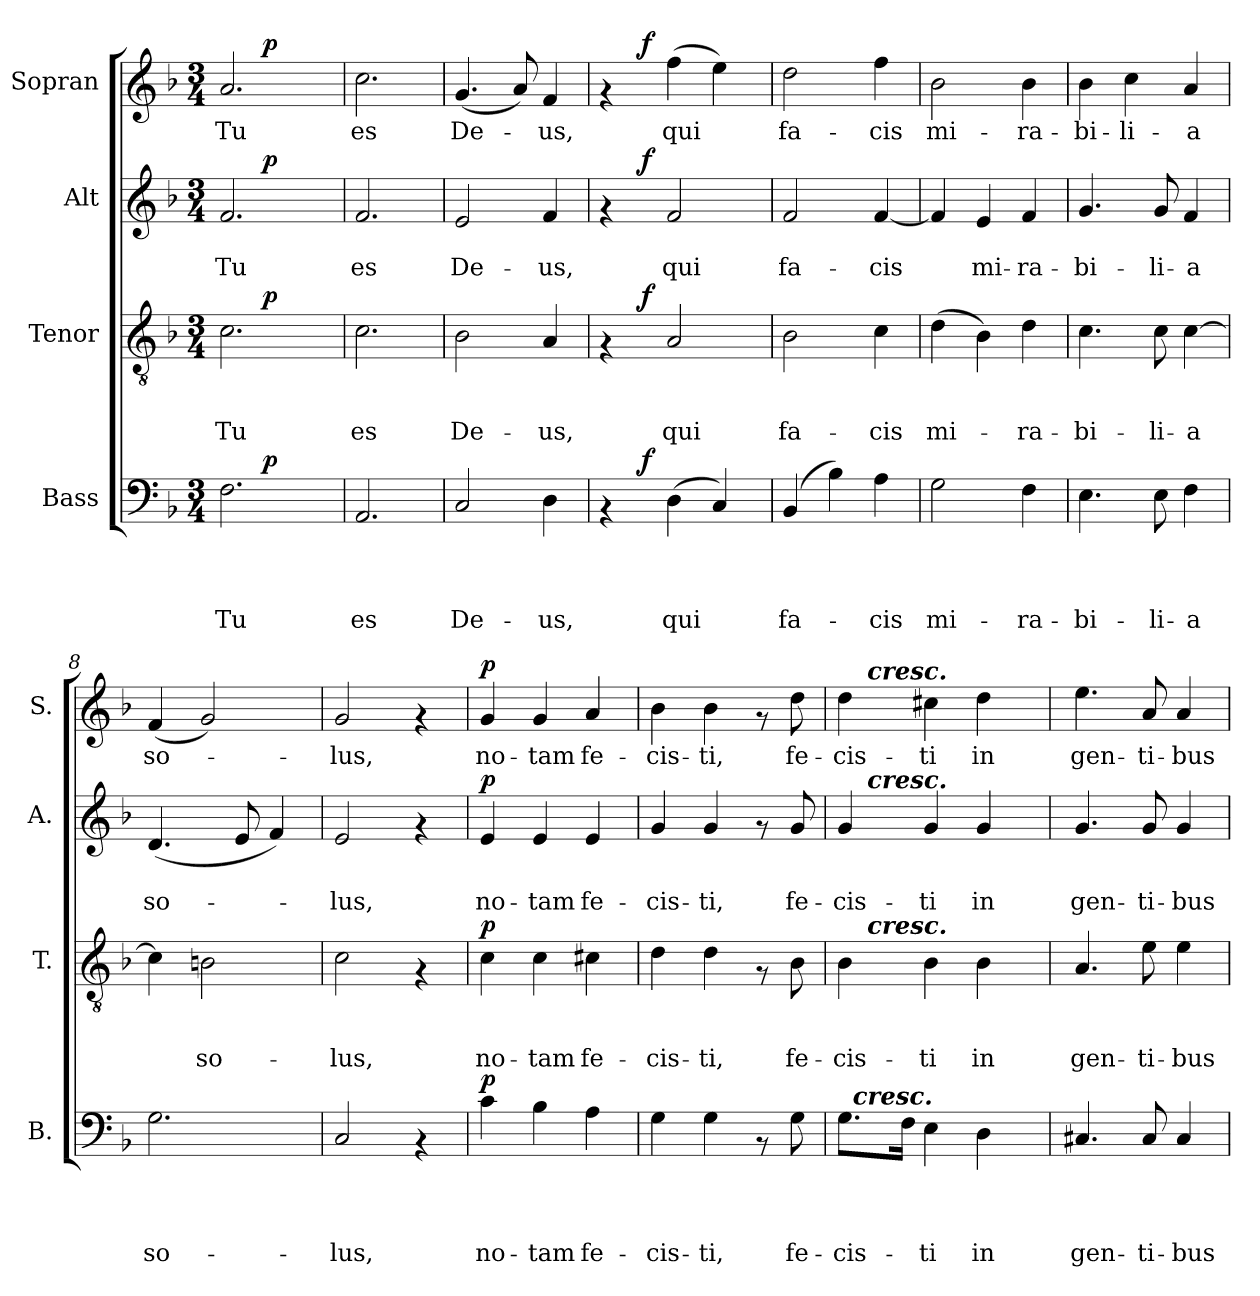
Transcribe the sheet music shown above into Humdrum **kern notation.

**kern	**text	**text	**text	**text	**dynam	**kern	**text	**text	**text	**dynam	**kern	**text	**text	**dynam	**kern	**text	**dynam
*part4	*part4	*part4	*part4	*part4	*part4	*part3	*part3	*part3	*part3	*part3	*part2	*part2	*part2	*part2	*part1	*part1	*part1
*staff4	*staff4	*staff4	*staff4	*staff4	*staff4	*staff3	*staff3	*staff3	*staff3	*staff3	*staff2	*staff2	*staff2	*staff2	*staff1	*staff1	*staff1
*I"Bass	*	*	*	*	*	*I"Tenor	*	*	*	*	*I"Alt	*	*	*	*I"Sopran	*	*
*I'B.	*	*	*	*	*	*I'T.	*	*	*	*	*I'A.	*	*	*	*I'S.	*	*
*clefF4	*	*	*	*	*	*clefGv2	*	*	*	*	*clefG2	*	*	*	*clefG2	*	*
*k[b-]	*	*	*	*	*	*k[b-]	*	*	*	*	*k[b-]	*	*	*	*k[b-]	*	*
*F:	*	*	*	*	*	*F:	*	*	*	*	*F:	*	*	*	*F:	*	*
*M3/4	*	*	*	*	*	*M3/4	*	*	*	*	*M3/4	*	*	*	*M3/4	*	*
=1	=1	=1	=1	=1	=1	=1	=1	=1	=1	=1	=1	=1	=1	=1	=1	=1	=1
!	!	!	!	!LO:LY:b	!	!	!	!	!LO:LY:b	!	!	!	!LO:LY:b	!	!	!LO:LY:b	!
*^	*	*	*	*	*	*^	*	*	*	*	*^	*	*	*	*^	*	*
2.F\	8..ryy	.	.	.	Tu	.	2.c\	8..ryy	.	.	Tu	.	2.f/	8..ryy	.	Tu	.	2.a/	8..ryy	Tu	.
!	!	!	!	!	!	!LO:DY:a	!	!	!	!	!	!LO:DY:a	!	!	!	!	!LO:DY:a	!	!	!	!LO:DY:a
.	2ryy	.	.	.	.	p	.	2ryy	.	.	.	p	.	2ryy	.	.	p	.	2ryy	.	p
.	32ryy	.	.	.	.	.	.	32ryy	.	.	.	.	.	32ryy	.	.	.	.	32ryy	.	.
=2	=2	=2	=2	=2	=2	=2	=2	=2	=2	=2	=2	=2	=2	=2	=2	=2	=2	=2	=2	=2	=2
!	!	!	!	!	!LO:LY:b	!	!	!	!	!	!LO:LY:b	!	!	!	!	!LO:LY:b	!	!	!	!LO:LY:b	!
*v	*v	*	*	*	*	*	*	*	*	*	*	*	*v	*v	*	*	*	*v	*v	*	*
*	*	*	*	*	*	*v	*v	*	*	*	*	*	*	*	*	*	*	*
2.AA/	.	.	.	es	.	2.c\	.	.	es	.	2.f/	.	es	.	2.cc\	es	.
=3	=3	=3	=3	=3	=3	=3	=3	=3	=3	=3	=3	=3	=3	=3	=3	=3	=3
!	!	!	!	!LO:LY:b	!	!	!	!	!LO:LY:b	!	!	!	!LO:LY:b	!	!	!LO:LY:b	!
2C/	.	.	.	De-	.	2B-\	.	.	De-	.	2e/	.	De-	.	(<4.g/	De-	.
.	.	.	.	.	.	.	.	.	.	.	.	.	.	.	8a/)	.	.
!	!	!	!	!LO:LY:b	!	!	!	!	!LO:LY:b	!	!	!	!LO:LY:b	!	!	!LO:LY:b	!
4D\	.	.	.	-us,	.	4A/	.	.	-us,	.	4f/	.	-us,	.	4f/	-us,	.
=4	=4	=4	=4	=4	=4	=4	=4	=4	=4	=4	=4	=4	=4	=4	=4	=4	=4
*^	*	*	*	*	*	*^	*	*	*	*	*^	*	*	*	*^	*	*
4rAA	8ryy	.	.	.	.	.	4rF	8ryy	.	.	.	.	4rf	8ryy	.	.	.	4rf	8ryy	.	.
.	32ryy	.	.	.	.	.	.	32ryy	.	.	.	.	.	32ryy	.	.	.	.	32ryy	.	.
!	!	!	!	!	!	!LO:DY:a	!	!	!	!	!	!LO:DY:a	!	!	!	!	!LO:DY:a	!	!	!	!LO:DY:a
.	2ryy	.	.	.	.	f	.	2ryy	.	.	.	f	.	2ryy	.	.	f	.	2ryy	.	f
!	!	!	!	!	!LO:LY:b	!	!	!	!	!	!LO:LY:b	!	!	!	!	!LO:LY:b	!	!	!	!LO:LY:b	!
(>4D\	.	.	.	.	qui	.	2A/	.	.	.	qui	.	2f/	.	.	qui	.	(>4ff\	.	qui	.
4C/)	.	.	.	.	.	.	.	.	.	.	.	.	.	.	.	.	.	4ee\)	.	.	.
.	16.ryy	.	.	.	.	.	.	16.ryy	.	.	.	.	.	16.ryy	.	.	.	.	16.ryy	.	.
=5	=5	=5	=5	=5	=5	=5	=5	=5	=5	=5	=5	=5	=5	=5	=5	=5	=5	=5	=5	=5	=5
!	!	!	!	!	!LO:LY:b	!	!	!	!	!	!LO:LY:b	!	!	!	!	!LO:LY:b	!	!	!	!LO:LY:b	!
*v	*v	*	*	*	*	*	*	*	*	*	*	*	*v	*v	*	*	*	*v	*v	*	*
*	*	*	*	*	*	*v	*v	*	*	*	*	*	*	*	*	*	*	*
(4BB-/	.	.	.	fa-	.	2B-\	.	.	fa-	.	2f/	.	fa-	.	2dd\	fa-	.
4B-\)	.	.	.	.	.	.	.	.	.	.	.	.	.	.	.	.	.
!	!	!	!	!LO:LY:b	!	!	!	!	!LO:LY:b	!	!	!	!LO:LY:b	!	!	!LO:LY:b	!
4A\	.	.	.	-cis	.	4c\	.	.	-cis	.	[<4f/	.	-cis	.	4ff\	-cis	.
=6	=6	=6	=6	=6	=6	=6	=6	=6	=6	=6	=6	=6	=6	=6	=6	=6	=6
!	!	!	!	!LO:LY:b	!	!	!	!	!LO:LY:b	!	!	!	!	!	!	!LO:LY:b	!
2G\	.	.	.	mi-	.	(>4d\	.	.	mi-	.	4f/]	.	.	.	2b-\	mi-	.
!	!	!	!	!	!	!	!	!	!	!	!	!	!LO:LY:b	!	!	!	!
.	.	.	.	.	.	4B-\)	.	.	.	.	4e/	.	mi-	.	.	.	.
!	!	!	!	!LO:LY:b	!	!	!	!	!LO:LY:b	!	!	!	!LO:LY:b	!	!	!LO:LY:b	!
4F\	.	.	.	-ra-	.	4d\	.	.	-ra-	.	4f/	.	-ra-	.	4b-\	-ra-	.
=7	=7	=7	=7	=7	=7	=7	=7	=7	=7	=7	=7	=7	=7	=7	=7	=7	=7
!	!	!	!	!LO:LY:b	!	!	!	!	!LO:LY:b	!	!	!	!LO:LY:b	!	!	!LO:LY:b	!
4.E\	.	.	.	-bi-	.	4.c\	.	.	-bi-	.	4.g/	.	-bi-	.	4b-\	-bi-	.
!	!	!	!	!	!	!	!	!	!	!	!	!	!	!	!	!LO:LY:b	!
.	.	.	.	.	.	.	.	.	.	.	.	.	.	.	4cc\	-li-	.
!	!	!	!	!LO:LY:b	!	!	!	!	!LO:LY:b	!	!	!	!LO:LY:b	!	!	!	!
8E\	.	.	.	-li-	.	8c\	.	.	-li-	.	8g/	.	-li-	.	.	.	.
!	!	!	!	!LO:LY:b	!	!	!	!	!LO:LY:b	!	!	!	!LO:LY:b	!	!	!LO:LY:b	!
4F\	.	.	.	-a	.	[<4c\	.	.	-a	.	4f/	.	-a	.	4a/	-a	.
!!LO:LB:g=z
=8	=8	=8	=8	=8	=8	=8	=8	=8	=8	=8	=8	=8	=8	=8	=8	=8	=8
!	!	!	!	!LO:LY:b	!	!	!	!	!	!	!	!	!LO:LY:b	!	!	!LO:LY:b	!
2.G\	.	.	.	so-	.	4c\]	.	.	.	.	(<4.d/	.	so-	.	(<4f/	so-	.
!	!	!	!	!	!	!	!	!	!LO:LY:b	!	!	!	!	!	!	!	!
.	.	.	.	.	.	2Bn\	.	.	so-	.	.	.	.	.	2g/)	.	.
.	.	.	.	.	.	.	.	.	.	.	8e/	.	.	.	.	.	.
.	.	.	.	.	.	.	.	.	.	.	4f/)	.	.	.	.	.	.
=9	=9	=9	=9	=9	=9	=9	=9	=9	=9	=9	=9	=9	=9	=9	=9	=9	=9
!	!	!	!	!LO:LY:b	!	!	!	!	!LO:LY:b	!	!	!	!LO:LY:b	!	!	!LO:LY:b	!
2C/	.	.	.	-lus,	.	2c\	.	.	-lus,	.	2e/	.	-lus,	.	2g/	-lus,	.
4rAA	.	.	.	.	.	4rF	.	.	.	.	4rf	.	.	.	4rf	.	.
=10	=10	=10	=10	=10	=10	=10	=10	=10	=10	=10	=10	=10	=10	=10	=10	=10	=10
!	!	!	!	!LO:LY:b	!LO:DY:a	!	!	!	!LO:LY:b	!LO:DY:a	!	!	!LO:LY:b	!LO:DY:a	!	!LO:LY:b	!LO:DY:a
4c\	.	.	.	no-	p	4c\	.	.	no-	p	4e/	.	no-	p	4g/	no-	p
!	!	!	!	!LO:LY:b	!	!	!	!	!LO:LY:b	!	!	!	!LO:LY:b	!	!	!LO:LY:b	!
4B-\	.	.	.	-tam	.	4c\	.	.	-tam	.	4e/	.	-tam	.	4g/	-tam	.
!	!	!	!	!LO:LY:b	!	!	!	!	!LO:LY:b	!	!	!	!LO:LY:b	!	!	!LO:LY:b	!
4A\	.	.	.	fe-	.	4c#X\	.	.	fe-	.	4e/	.	fe-	.	4a/	fe-	.
=11	=11	=11	=11	=11	=11	=11	=11	=11	=11	=11	=11	=11	=11	=11	=11	=11	=11
!	!	!	!	!LO:LY:b	!	!	!	!	!LO:LY:b	!	!	!	!LO:LY:b	!	!	!LO:LY:b	!
4G\	.	.	.	-cis-	.	4d\	.	.	-cis-	.	4g/	.	-cis-	.	4b-\	-cis-	.
!	!	!	!	!LO:LY:b	!	!	!	!	!LO:LY:b	!	!	!	!LO:LY:b	!	!	!LO:LY:b	!
4G\	.	.	.	-ti,	.	4d\	.	.	-ti,	.	4g/	.	-ti,	.	4b-\	-ti,	.
8rAA	.	.	.	.	.	8rF	.	.	.	.	8rf	.	.	.	8rf	.	.
!	!	!	!	!LO:LY:b	!	!	!	!	!LO:LY:b	!	!	!	!LO:LY:b	!	!	!LO:LY:b	!
8G\	.	.	.	fe-	.	8B-\	.	.	fe-	.	8g/	.	fe-	.	8dd\	fe-	.
=12	=12	=12	=12	=12	=12	=12	=12	=12	=12	=12	=12	=12	=12	=12	=12	=12	=12
!	!	!	!	!LO:LY:b	!	!	!	!	!LO:LY:b	!	!	!	!LO:LY:b	!	!	!LO:LY:b	!
*^	*	*	*	*	*	*^	*	*	*	*	*^	*	*	*	*^	*	*
8.G\L	32ryy	.	.	.	-cis-	.	4B-\	16ryy	.	.	-cis-	.	4g/	16ryy	.	-cis-	.	4dd\	16ryy	-cis-	.
!	!LO:TX:a:Bi:t=cresc.	!	!	!	!	!	!	!	!	!	!	!	!	!	!	!	!	!	!	!	!
.	2ryy	.	.	.	.	.	.	.	.	.	.	.	.	.	.	.	.	.	.	.	.
!	!	!	!	!	!	!	!	!	!	!	!	!	!	!	!	!	!	!	!LO:TX:a:Bi:t=cresc.	!	!
!	!	!	!	!	!	!	!	!	!	!	!	!	!	!LO:TX:a:Bi:t=cresc.	!	!	!	!	!	!	!
!	!	!	!	!	!	!	!	!LO:TX:a:Bi:t=cresc.	!	!	!	!	!	!	!	!	!	!	!	!	!
.	.	.	.	.	.	.	.	2ryy	.	.	.	.	.	2ryy	.	.	.	.	2ryy	.	.
16F\Jk	.	.	.	.	.	.	.	.	.	.	.	.	.	.	.	.	.	.	.	.	.
!	!	!	!	!	!LO:LY:b	!	!	!	!	!	!LO:LY:b	!	!	!	!	!LO:LY:b	!	!	!	!LO:LY:b	!
4E\	.	.	.	.	-ti	.	4B-\	.	.	.	-ti	.	4g/	.	.	-ti	.	4cc#X\	.	-ti	.
!	!	!	!	!	!LO:LY:b	!	!	!	!	!	!LO:LY:b	!	!	!	!	!LO:LY:b	!	!	!	!LO:LY:b	!
4D\	.	.	.	.	in	.	4B-\	.	.	.	in	.	4g/	.	.	in	.	4dd\	.	in	.
.	8..ryy	.	.	.	.	.	.	.	.	.	.	.	.	.	.	.	.	.	.	.	.
.	.	.	.	.	.	.	.	8.ryy	.	.	.	.	.	8.ryy	.	.	.	.	8.ryy	.	.
=13	=13	=13	=13	=13	=13	=13	=13	=13	=13	=13	=13	=13	=13	=13	=13	=13	=13	=13	=13	=13	=13
!	!	!	!	!	!LO:LY:b	!	!	!	!	!	!LO:LY:b	!	!	!	!	!LO:LY:b	!	!	!	!LO:LY:b	!
*v	*v	*	*	*	*	*	*	*	*	*	*	*	*v	*v	*	*	*	*v	*v	*	*
*	*	*	*	*	*	*v	*v	*	*	*	*	*	*	*	*	*	*	*
4.C#X/	.	.	.	gen-	.	4.A/	.	.	gen-	.	4.g/	.	gen-	.	4.ee\	gen-	.
!	!	!	!	!LO:LY:b	!	!	!	!	!LO:LY:b	!	!	!	!LO:LY:b	!	!	!LO:LY:b	!
8C#/	.	.	.	-ti-	.	8e\	.	.	-ti-	.	8g/	.	-ti-	.	8a/	-ti-	.
!	!	!	!	!LO:LY:b	!	!	!	!	!LO:LY:b	!	!	!	!LO:LY:b	!	!	!LO:LY:b	!
4C#/	.	.	.	-bus	.	4e\	.	.	-bus	.	4g/	.	-bus	.	4a/	-bus	.
=	=	=	=	=	=	=	=	=	=	=	=	=	=	=	=	=	=
*-	*-	*-	*-	*-	*-	*-	*-	*-	*-	*-	*-	*-	*-	*-	*-	*-	*-
